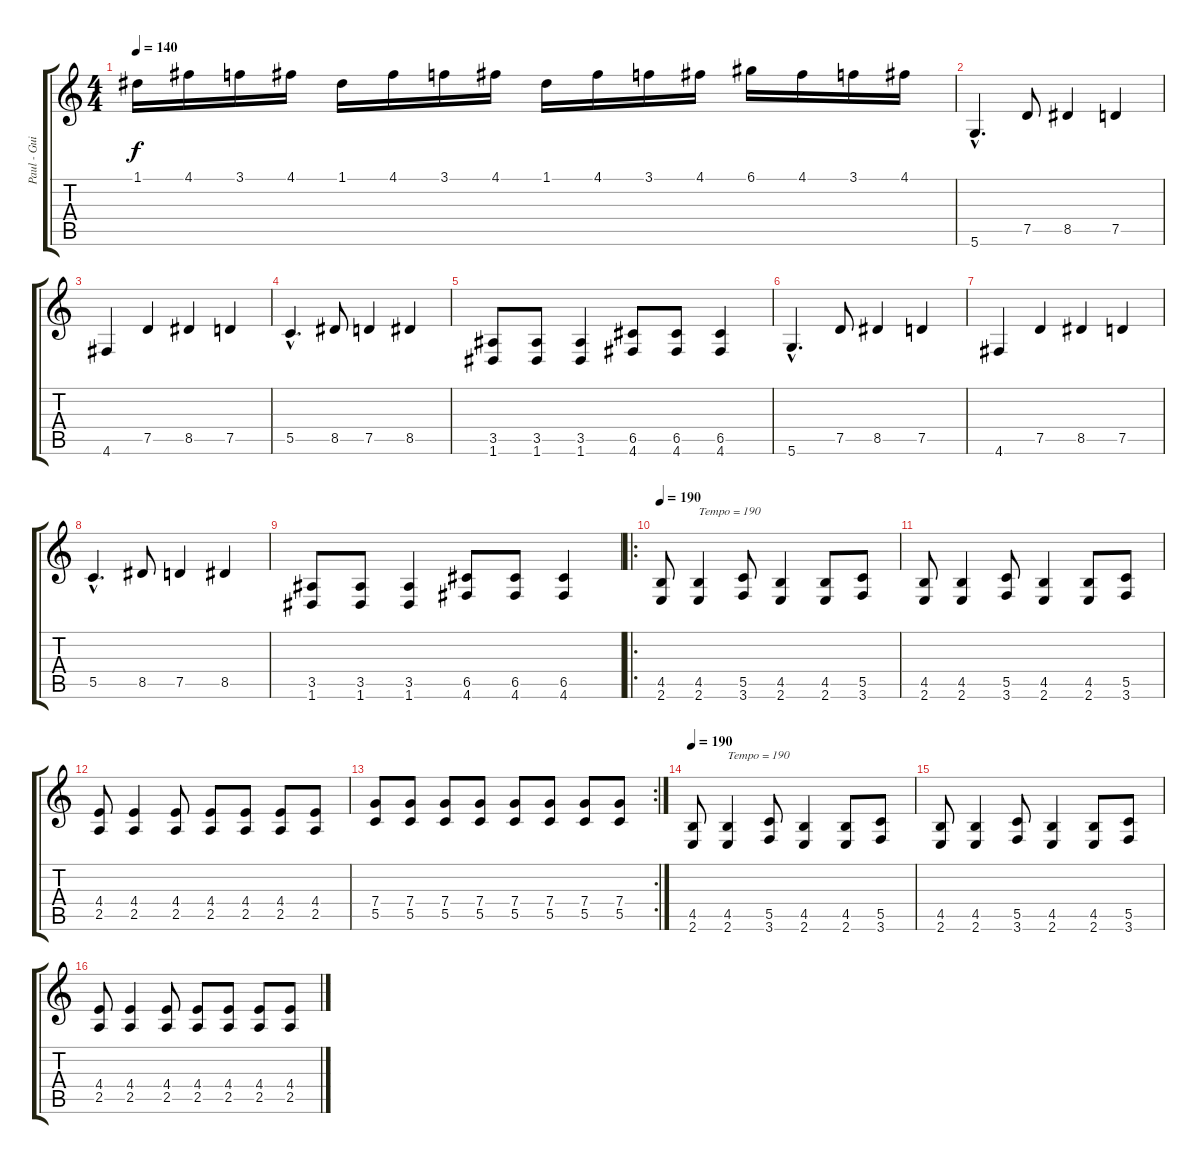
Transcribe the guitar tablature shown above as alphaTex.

\track ("Paul - Guitar 2" "Paul - Gui") {instrument distortionguitar}
\staff {score tabs}
\tuning (D4 A3 F3 C3 G2 D2) {hide}
\ts (4 4)
\tempo 140
\clef g2
\ks c
1.1.16{dy f} 4.1.16 3.1.16 4.1.16 1.1.16 4.1.16 3.1.16 4.1.16 1.1.16 4.1.16 3.1.16 4.1.16 6.1.16 4.1.16 3.1.16 4.1.16 |
5.6{hac}.4{d} 7.5.8 8.5.4 7.5.4 |
4.6.4 7.5.4 8.5.4 7.5.4 |
5.5{hac}.4{d} 8.5.8 7.5.4 8.5.4 |
(3.5 1.6).8 (3.5 1.6).8 (3.5 1.6).4 (6.5 4.6).8 (6.5 4.6).8 (6.5 4.6).4 |
5.6{hac}.4{d} 7.5.8 8.5.4 7.5.4 |
4.6.4 7.5.4 8.5.4 7.5.4 |
5.5{hac}.4{d} 8.5.8 7.5.4 8.5.4 |
(3.5 1.6).8 (3.5 1.6).8 (3.5 1.6).4 (6.5 4.6).8 (6.5 4.6).8 (6.5 4.6).4 |
\ro
\tempo 190
(4.5 2.6).8 (4.5 2.6).4{txt "Tempo = 190"} (5.5 3.6).8 (4.5 2.6).4 (4.5 2.6).8 (5.5 3.6).8 |
(4.5 2.6).8 (4.5 2.6).4 (5.5 3.6).8 (4.5 2.6).4 (4.5 2.6).8 (5.5 3.6).8 |
(4.4 2.5).8 (4.4 2.5).4 (4.4 2.5).8 (4.4 2.5).8 (4.4 2.5).8 (4.4 2.5).8 (4.4 2.5).8 |
\rc 2
(7.4 5.5).8 (7.4 5.5).8 (7.4 5.5).8 (7.4 5.5).8 (7.4 5.5).8 (7.4 5.5).8 (7.4 5.5).8 (7.4 5.5).8 |
\tempo 190
(4.5 2.6).8 (4.5 2.6).4{txt "Tempo = 190"} (5.5 3.6).8 (4.5 2.6).4 (4.5 2.6).8 (5.5 3.6).8 |
(4.5 2.6).8 (4.5 2.6).4 (5.5 3.6).8 (4.5 2.6).4 (4.5 2.6).8 (5.5 3.6).8 |
(4.4 2.5).8 (4.4 2.5).4 (4.4 2.5).8 (4.4 2.5).8 (4.4 2.5).8 (4.4 2.5).8 (4.4 2.5).8
